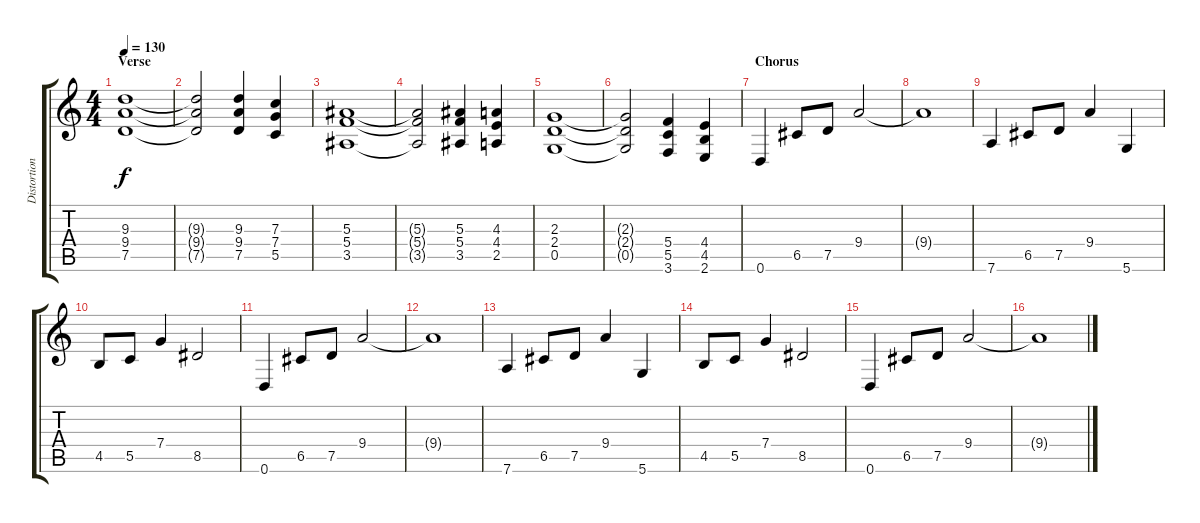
\track ("Distortion Guitar" "Distortion") {instrument distortionguitar}
\staff {score tabs}
\tuning (D4 A3 F3 C3 G2 D2) {hide}
\ts (4 4)
\section ("" "Verse")
\tempo 130
\clef g2
\ks c
(9.3 9.4 7.5).1{dy f} |
(9.3{t} 9.4{t} 7.5{t}).2 (9.3 9.4 7.5).4 (7.3 7.4 5.5).4 |
(5.3 5.4 3.5).1 |
(5.3{t} 5.4{t} 3.5{t}).2 (5.3 5.4 3.5).4 (4.3 4.4 2.5).4 |
(2.3 2.4 0.5).1 |
(2.3{t} 2.4{t} 0.5{t}).2 (5.4 5.5 3.6).4 (4.4 4.5 2.6).4 |
\section ("" "Chorus")
0.6.4 6.5.8 7.5.8 9.4.2 |
9.4{t}.1 |
7.6.4 6.5.8 7.5.8 9.4.4 5.6.4 |
4.5.8 5.5.8 7.4.4 8.5.2 |
0.6.4 6.5.8 7.5.8 9.4.2 |
9.4{t}.1 |
7.6.4 6.5.8 7.5.8 9.4.4 5.6.4 |
4.5.8 5.5.8 7.4.4 8.5.2 |
0.6.4 6.5.8 7.5.8 9.4.2 |
9.4{t}.1
